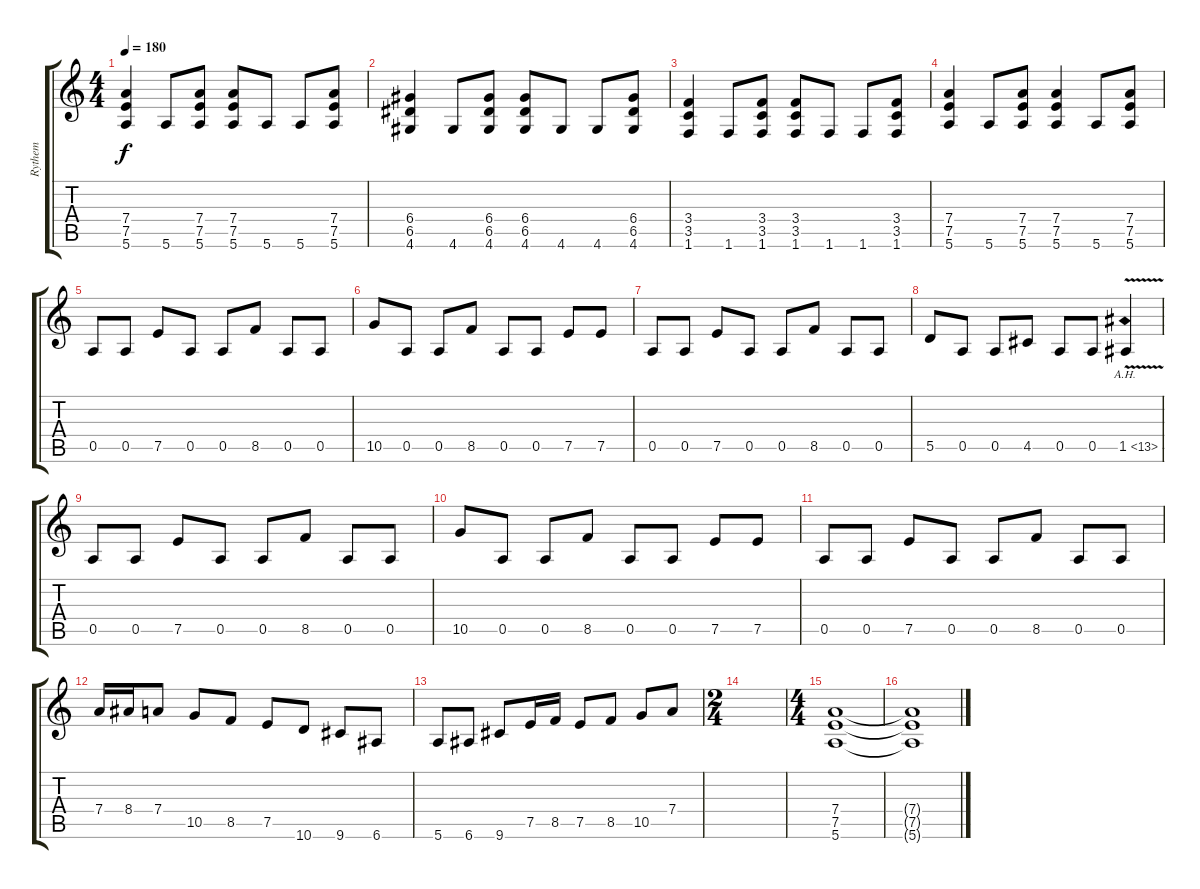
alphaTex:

\track ("Rythem" "Rythem") {instrument distortionguitar}
\staff {score tabs}
\tuning (E4 B3 G3 D3 A2 E2) {hide}
\ts (4 4)
\tempo 180
\clef g2
\ks c
(7.4 7.5 5.6).4{dy f} 5.6.8 (7.4 7.5 5.6).8 (7.4 7.5 5.6).8 5.6.8 5.6.8 (7.4 7.5 5.6).8 |
(6.4 6.5 4.6).4 4.6.8 (6.4 6.5 4.6).8 (6.4 6.5 4.6).8 4.6.8 4.6.8 (6.4 6.5 4.6).8 |
(3.4 3.5 1.6).4 1.6.8 (3.4 3.5 1.6).8 (3.4 3.5 1.6).8 1.6.8 1.6.8 (3.4 3.5 1.6).8 |
(7.4 7.5 5.6).4 5.6.8 (7.4 7.5 5.6).8 (7.4 7.5 5.6).4 5.6.8 (7.4 7.5 5.6).8 |
0.5.8 0.5.8 7.5.8 0.5.8 0.5.8 8.5.8 0.5.8 0.5.8 |
10.5.8 0.5.8 0.5.8 8.5.8 0.5.8 0.5.8 7.5.8 7.5.8 |
0.5.8 0.5.8 7.5.8 0.5.8 0.5.8 8.5.8 0.5.8 0.5.8 |
5.5.8 0.5.8 0.5.8 4.5.8 0.5.8 0.5.8 1.5{ah 12 v}.4 |
0.5.8 0.5.8 7.5.8 0.5.8 0.5.8 8.5.8 0.5.8 0.5.8 |
10.5.8 0.5.8 0.5.8 8.5.8 0.5.8 0.5.8 7.5.8 7.5.8 |
0.5.8 0.5.8 7.5.8 0.5.8 0.5.8 8.5.8 0.5.8 0.5.8 |
7.4.16 8.4.16 7.4.8 10.5.8 8.5.8 7.5.8 10.6.8 9.6.8 6.6.8 |
5.6.8 6.6.8 9.6.8 7.5.16 8.5.16 7.5.8 8.5.8 10.5.8 7.4.8 |
\ts (2 4)
|
\ts (4 4)
(7.4 7.5 5.6).1 |
(7.4{t} 7.5{t} 5.6{t}).1
